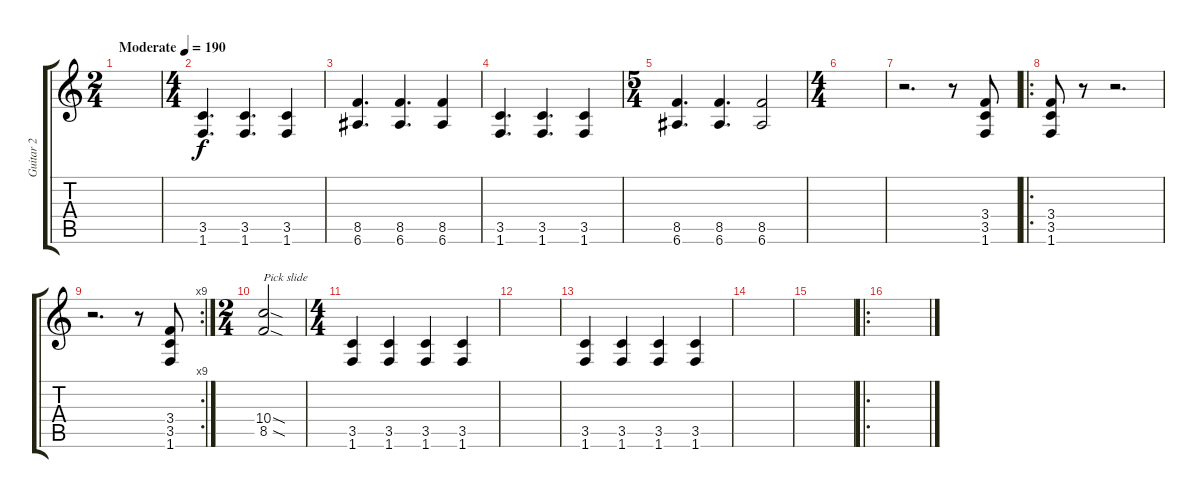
\track ("Guitar 2" "Guitar 2") {instrument overdrivenguitar}
\staff {score tabs}
\tuning (E4 B3 G3 D3 A2 E2) {hide}
\ts (2 4)
\tempo (190 "Moderate")
\clef g2
\ks c
|
\ts (4 4)
(3.5 1.6).4{d} (3.5 1.6).4{d} (3.5 1.6).4 |
(8.5 6.6).4{d} (8.5 6.6).4{d} (8.5 6.6).4 |
(3.5 1.6).4{d} (3.5 1.6).4{d} (3.5 1.6).4 |
\ts (5 4)
(8.5 6.6).4{d} (8.5 6.6).4{d} (8.5 6.6).2 |
\ts (4 4)
|
r.2{d} r.8 (3.4 3.5 1.6).8 |
\ro
(3.4 3.5 1.6).8 r.8 r.2{d} |
\rc 9
r.2{d} r.8 (3.4 3.5 1.6).8 |
\ts (2 4)
(10.4{sod} 8.5{sod}).2{txt "Pick slide"} |
\ts (4 4)
(3.5 1.6).4 (3.5 1.6).4 (3.5 1.6).4 (3.5 1.6).4 |
|
(3.5 1.6).4 (3.5 1.6).4 (3.5 1.6).4 (3.5 1.6).4 |
|
|
\ro
